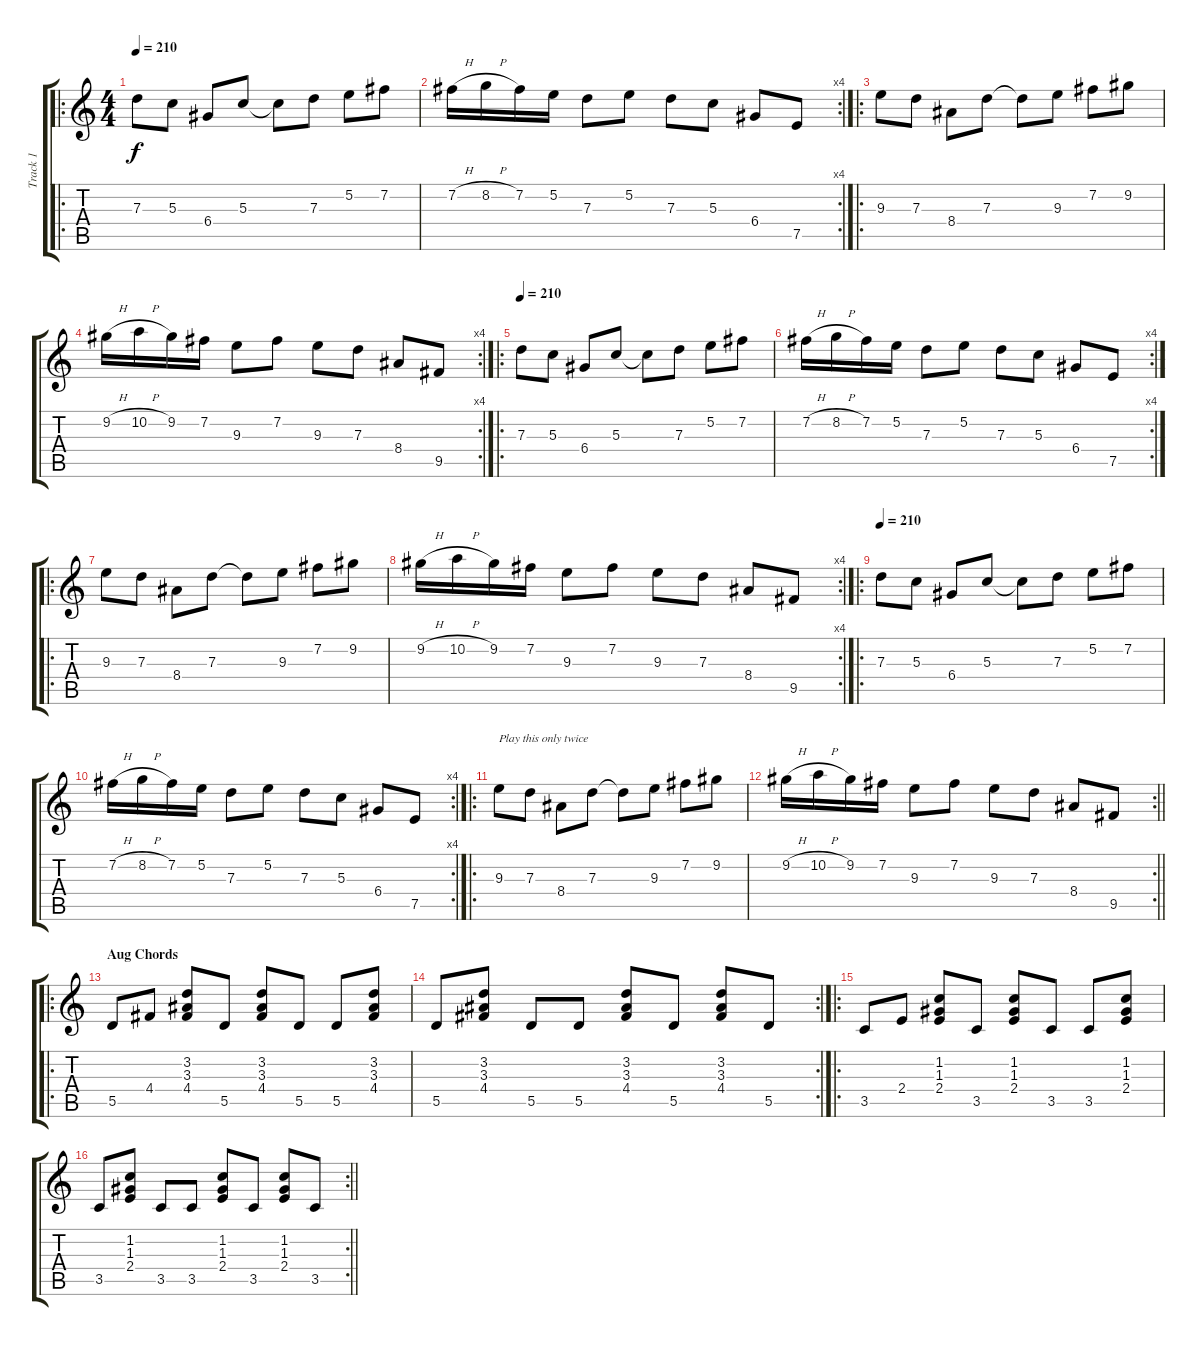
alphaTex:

\track ("Track 1" "Track 1") {instrument distortionguitar}
\staff {score tabs}
\tuning (E4 B3 G3 D3 A2 E2) {hide}
\ro
\ts (4 4)
\tempo 210
\clef g2
\ks c
7.3.8{dy f volume 13} 5.3.8 6.4.8 5.3.8 5.3{t}.8 7.3.8 5.2.8 7.2.8 |
\rc 4
7.2{h}.16 8.2{h}.16 7.2.16 5.2.16 7.3.8 5.2.8 7.3.8 5.3.8 6.4.8 7.5.8 |
\ro
9.3.8 7.3.8 8.4.8 7.3.8 7.3{t}.8 9.3.8 7.2.8 9.2.8 |
\rc 4
9.2{h}.16 10.2{h}.16 9.2.16 7.2.16 9.3.8 7.2.8 9.3.8 7.3.8 8.4.8 9.5.8 |
\ro
\tempo 210
7.3.8{volume 13} 5.3.8 6.4.8 5.3.8 5.3{t}.8 7.3.8 5.2.8 7.2.8 |
\rc 4
7.2{h}.16 8.2{h}.16 7.2.16 5.2.16 7.3.8 5.2.8 7.3.8 5.3.8 6.4.8 7.5.8 |
\ro
9.3.8 7.3.8 8.4.8 7.3.8 7.3{t}.8 9.3.8 7.2.8 9.2.8 |
\rc 4
9.2{h}.16 10.2{h}.16 9.2.16 7.2.16 9.3.8 7.2.8 9.3.8 7.3.8 8.4.8 9.5.8 |
\ro
\tempo 210
7.3.8{volume 13} 5.3.8 6.4.8 5.3.8 5.3{t}.8 7.3.8 5.2.8 7.2.8 |
\rc 4
7.2{h}.16 8.2{h}.16 7.2.16 5.2.16 7.3.8 5.2.8 7.3.8 5.3.8 6.4.8 7.5.8 |
\ro
9.3.8{txt "Play this only twice"} 7.3.8 8.4.8 7.3.8 7.3{t}.8 9.3.8 7.2.8 9.2.8 |
\rc 2
\barLineRight lightlight
9.2{h}.16 10.2{h}.16 9.2.16 7.2.16 9.3.8 7.2.8 9.3.8 7.3.8 8.4.8 9.5.8 |
\ro
\section ("" "Aug Chords")
5.5.8 4.4.8 (3.2 3.3 4.4).8 5.5.8 (3.2 3.3 4.4).8 5.5.8 5.5.8 (3.2 3.3 4.4).8 |
\rc 2
5.5.8 (3.2 3.3 4.4).8 5.5.8 5.5.8 (3.2 3.3 4.4).8 5.5.8 (3.2 3.3 4.4).8 5.5.8 |
\ro
3.5.8 2.4.8 (1.2 1.3 2.4).8 3.5.8 (1.2 1.3 2.4).8 3.5.8 3.5.8 (1.2 1.3 2.4).8 |
\rc 2
\barLineRight lightlight
3.5.8 (1.2 1.3 2.4).8 3.5.8 3.5.8 (1.2 1.3 2.4).8 3.5.8 (1.2 1.3 2.4).8 3.5.8
